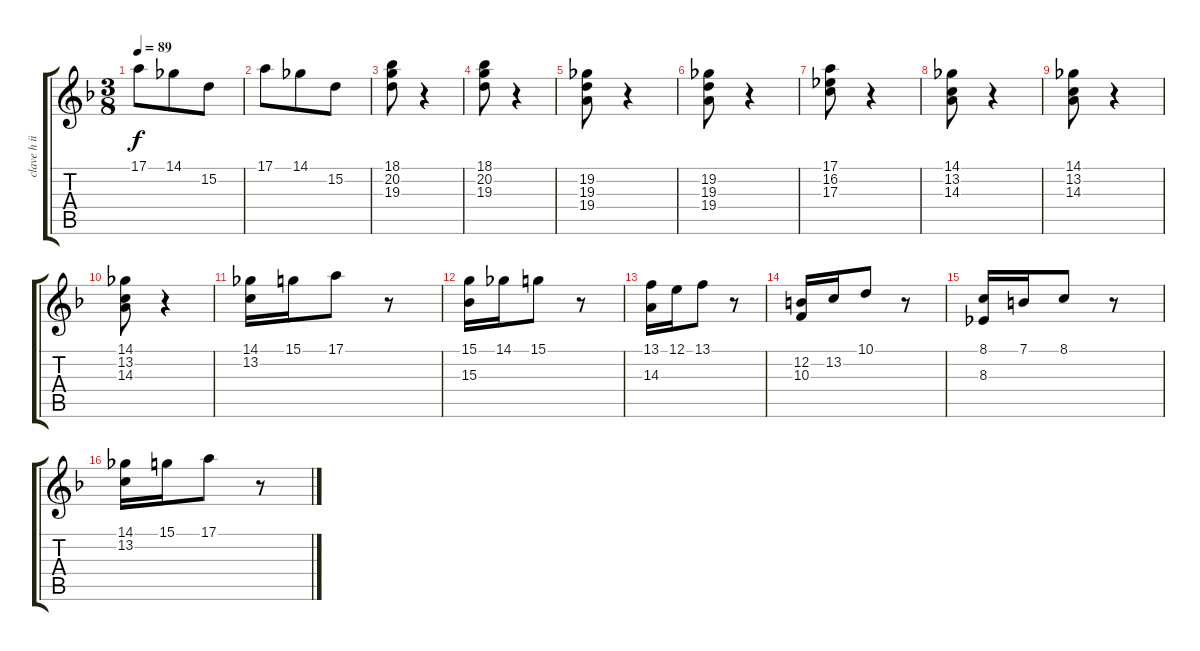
\track ("clave h iii" "clave h ii") {instrument harpsichord}
\staff {score tabs}
\tuning (E4 B3 G3 D3 A2 E2) {hide}
\ts (3 8)
\tempo 89
\clef g2
\ks dminor
17.1.8{dy f} 14.1.8 15.2.8 |
17.1.8 14.1.8 15.2.8 |
(18.1 20.2 19.3).8 r.4 |
(18.1 20.2 19.3).8 r.4 |
(19.2 19.3 19.4).8 r.4 |
(19.2 19.3 19.4).8 r.4 |
(17.1 16.2 17.3).8 r.4 |
(14.1 13.2 14.3).8 r.4 |
(14.1 13.2 14.3).8 r.4 |
(14.1 13.2 14.3).8 r.4 |
(14.1 13.2).16 15.1.16 17.1.8 r.8 |
(15.1 15.3).16 14.1.16 15.1.8 r.8 |
(13.1 14.3).16 12.1.16 13.1.8 r.8 |
(12.2 10.3).16 13.2.16 10.1.8 r.8 |
(8.1 8.3).16 7.1.16 8.1.8 r.8 |
(14.1 13.2).16 15.1.16 17.1.8 r.8
